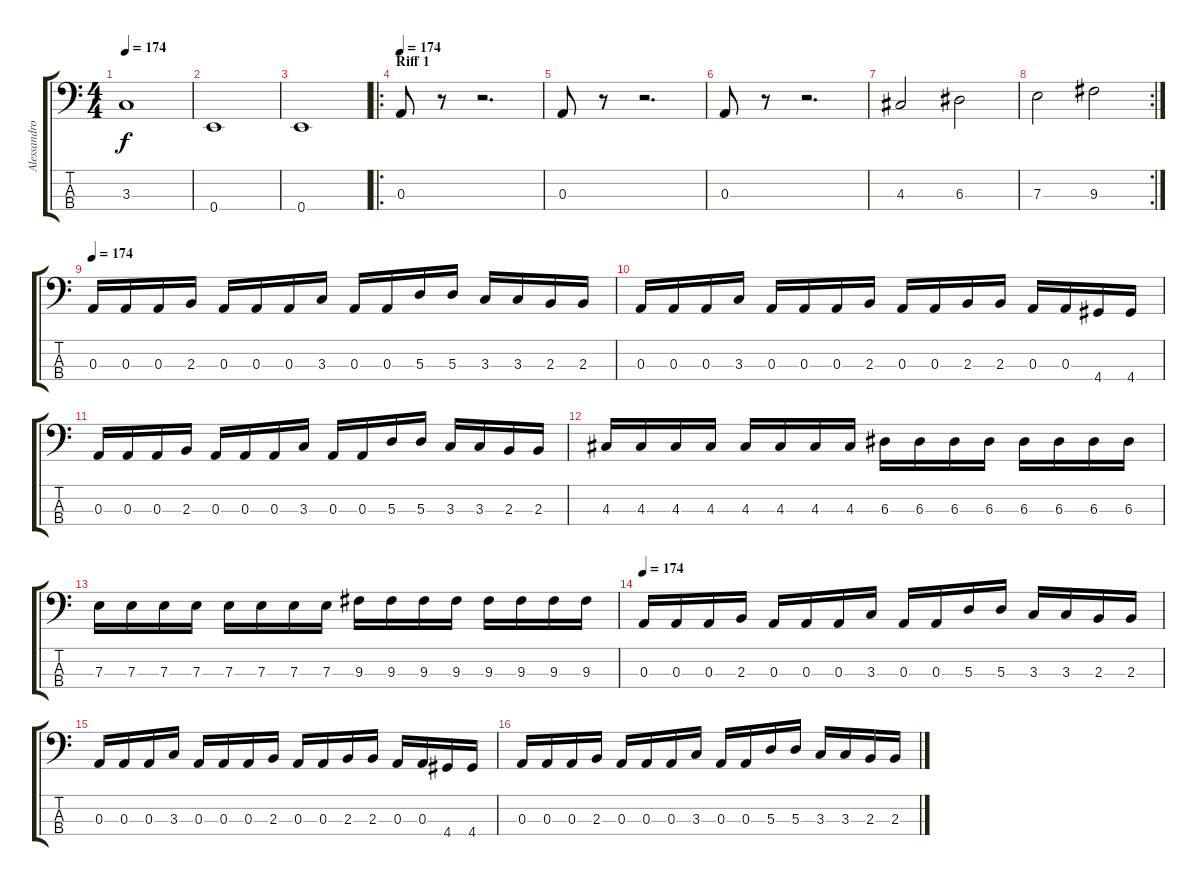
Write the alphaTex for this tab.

\track ("Alessandro Lotta (Bass)" "Alessandro") {instrument electricbassfinger}
\staff {score tabs}
\tuning (G2 D2 A1 E1) {hide}
\ts (4 4)
\tempo 174
\clef f4
\ks c
3.3.1{dy f} |
0.4.1 |
0.4.1 |
\ro
\section ("" "Riff 1")
\tempo 174
0.3.8 r.8 r.2{d} |
0.3.8 r.8 r.2{d} |
0.3.8 r.8 r.2{d} |
4.3.2 6.3.2 |
\rc 2
7.3.2 9.3.2 |
\tempo 174
0.3.16 0.3.16 0.3.16 2.3.16 0.3.16 0.3.16 0.3.16 3.3.16 0.3.16 0.3.16 5.3.16 5.3.16 3.3.16 3.3.16 2.3.16 2.3.16 |
0.3.16 0.3.16 0.3.16 3.3.16 0.3.16 0.3.16 0.3.16 2.3.16 0.3.16 0.3.16 2.3.16 2.3.16 0.3.16 0.3.16 4.4.16 4.4.16 |
0.3.16 0.3.16 0.3.16 2.3.16 0.3.16 0.3.16 0.3.16 3.3.16 0.3.16 0.3.16 5.3.16 5.3.16 3.3.16 3.3.16 2.3.16 2.3.16 |
4.3.16 4.3.16 4.3.16 4.3.16 4.3.16 4.3.16 4.3.16 4.3.16 6.3.16 6.3.16 6.3.16 6.3.16 6.3.16 6.3.16 6.3.16 6.3.16 |
7.3.16 7.3.16 7.3.16 7.3.16 7.3.16 7.3.16 7.3.16 7.3.16 9.3.16 9.3.16 9.3.16 9.3.16 9.3.16 9.3.16 9.3.16 9.3.16 |
\tempo 174
0.3.16 0.3.16 0.3.16 2.3.16 0.3.16 0.3.16 0.3.16 3.3.16 0.3.16 0.3.16 5.3.16 5.3.16 3.3.16 3.3.16 2.3.16 2.3.16 |
0.3.16 0.3.16 0.3.16 3.3.16 0.3.16 0.3.16 0.3.16 2.3.16 0.3.16 0.3.16 2.3.16 2.3.16 0.3.16 0.3.16 4.4.16 4.4.16 |
0.3.16 0.3.16 0.3.16 2.3.16 0.3.16 0.3.16 0.3.16 3.3.16 0.3.16 0.3.16 5.3.16 5.3.16 3.3.16 3.3.16 2.3.16 2.3.16
